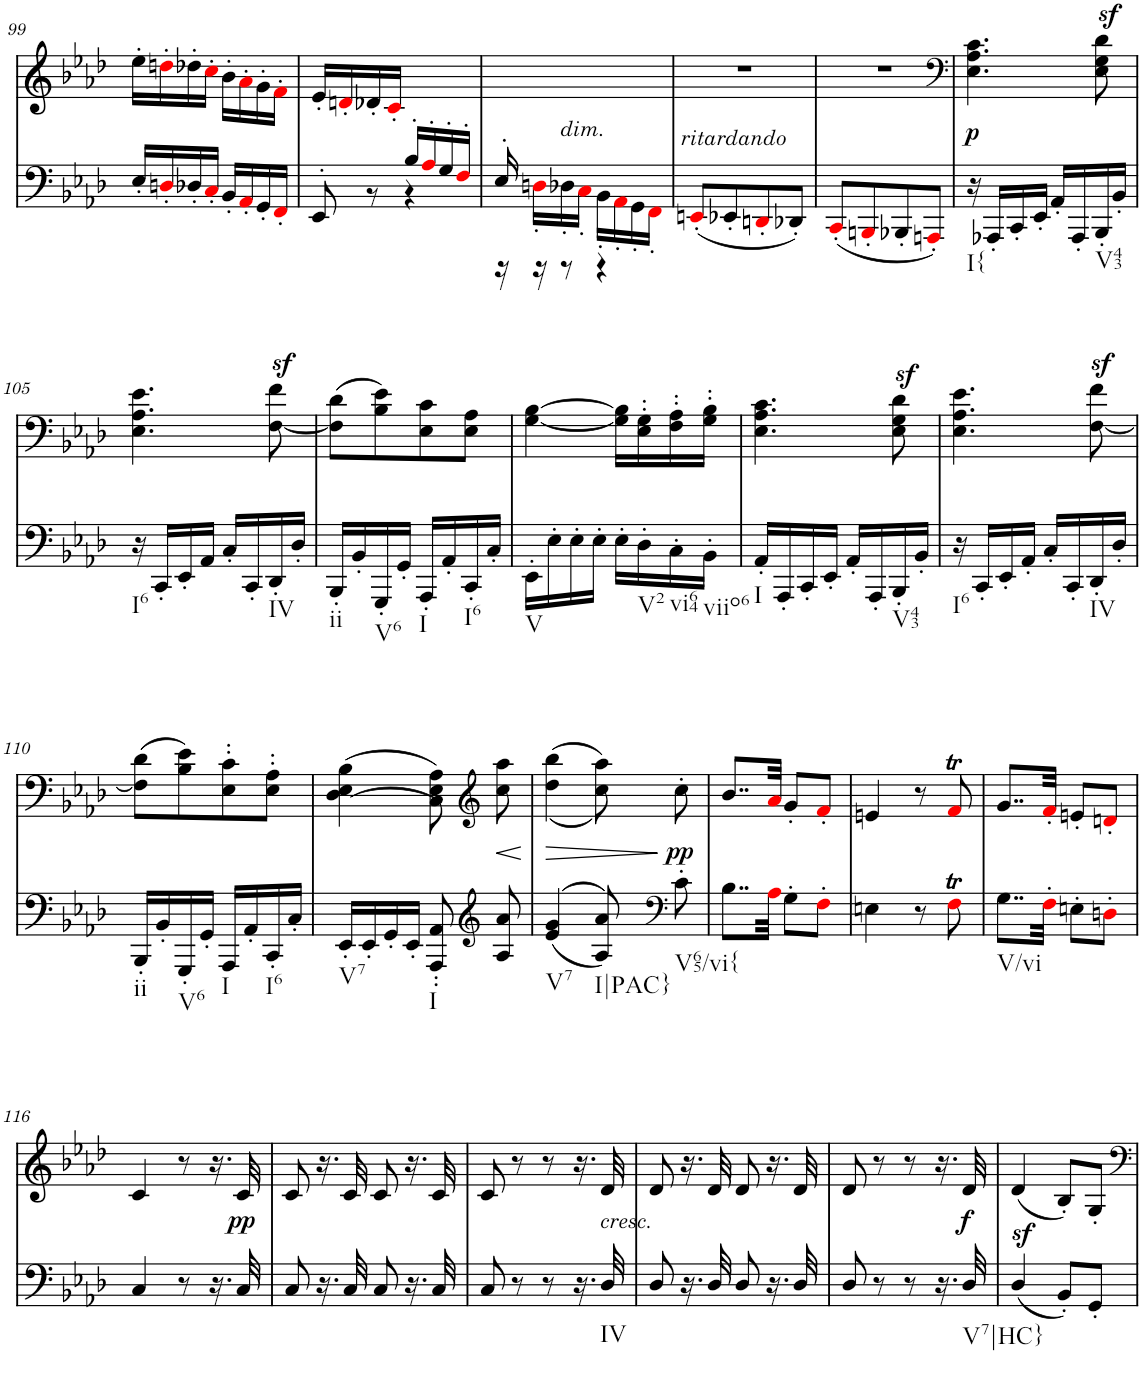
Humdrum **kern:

**kern	**dynam	**kern	**text	**dynam
*part2	*part2	*part1	*part1	*part1
*staff2	*staff2	*staff1	*staff1	*staff1
*I"piano	*	*I"piano	*	*
*I'Pno	*	*I'Pno	*	*
!!LO:PB:g=z
*clefF4	*	*clefG2	*	*
*k[b-e-a-d-]	*	*k[b-e-a-d-]	*	*
*A-:	*	*A-:	*	*
*M2/4	*	*M2/4	*	*
=99	=99	=99	=99	=99
16E-'/LL	.	16ee-'\LL	.	.
16Dn'i/	.	16ddn'i\	.	.
16D-X'/	.	16dd-X'\	.	.
16C'i/JJ	.	16cc'i\JJ	.	.
16BB-'/LL	.	16b-'\LL	.	.
16AA-'i/	.	16a-'i\	.	.
16GG'/	.	16g'\	.	.
16FF'i/JJ	.	16f'i\JJ	.	.
=100	=100	=100	=100	=100
*^	*	*	*	*
4ryy	8EE-'/	.	16e-'/LL	.	.
.	.	.	16dn'i/	.	.
.	8r	.	16d-X'/	.	.
!	!	!	!	!LO:LY:b	!
.	.	.	16c'i/JJ	>	.
16B-'/LL	4r	.	4ryy	.	.
16A-'i/	.	.	.	.	.
16G'/	.	.	.	.	.
16F'i/JJ	.	.	.	.	.
=101	=101	=101	=101	=101	=101
16E-'/	16r	.	16ryy	.	.
16Dn'i\LL	16r	.	16ryy	.	.
!LO:TX:a:i:t=dim.	!	!	!	!	!
16D-X'\	8r	.	8ryy	.	.
16C'i\JJ	.	.	.	.	.
16BB-'\LL	4r	.	4ryy	.	.
16AA-'i\	.	.	.	.	.
16GG'\	.	.	.	.	.
16FF'i\JJ	.	.	.	.	.
*v	*v	*	*	*	*
=102	=102	=102	=102	=102
(8EEn'i/L	.	2r	.	.
!	!LO:DY:a	!	!	!
8EE-X'/	other-dynamics	.	.	.
8DDn'i/	.	.	.	.
8DD-X'/J)	.	.	.	.
=103	=103	=103	=103	=103
(8CC'i/L	.	2r	.	.
8BBBn'i/	.	.	.	.
8BBB-X'/	.	.	.	.
8AAAn'i/J)	.	.	.	.
=104	=104	=104	=104	=104
*	*	*clefF4	*	*
!LO:TX:b:t=I{	!	!	!	!
!	!	!	!LO:LY:b	!LO:DY:b
16r	.	4.E-\ 4.A-\ 4.c\	p	p
16AAA-X'/LL	.	.	.	.
16CC'/	.	.	.	.
16EE-'/JJ	.	.	.	.
16AA-'/LL	.	.	.	.
16AAA-'/	.	.	.	.
!LO:TX:b:t=V43	!	!	!	!
16BBB-'/	.	8E-\z> 8G\z> 8d-\z>	.	.
16BB-'/JJ	.	.	.	.
!!LO:LB:g=z
=105	=105	=105	=105	=105
!LO:TX:b:t=I6	!	!	!	!
16r	.	4.E-\ 4.A-\ 4.e-\	.	.
16CC'/LL	.	.	.	.
16EE-'/	.	.	.	.
16AA-/JJ	.	.	.	.
16C'/LL	.	.	.	.
16CC'/	.	.	.	.
!LO:TX:b:t=IV	!	!	!	!
16DD-'/	.	[8F\z> 8f\z>	.	.
16D-'/JJ	.	.	.	.
=106	=106	=106	=106	=106
!LO:TX:b:t=ii	!	!	!	!
16BBB-'/LL	.	(8F\] 8d-\L	.	.
16BB-'/	.	.	.	.
!LO:TX:b:t=V6	!	!	!	!
16GGG'/	.	8B-\ 8e-\)	.	.
16GG'/JJ	.	.	.	.
!LO:TX:b:t=I	!	!	!	!
16AAA-'/LL	.	8E-\ 8c\	.	.
16AA-'/	.	.	.	.
!LO:TX:b:t=I6	!	!	!	!
16CC'/	.	8E-\ 8A-\J	.	.
16C'/JJ	.	.	.	.
=107	=107	=107	=107	=107
!LO:TX:b:t=V	!	!	!	!
16EE-'\LL	.	[4G\ [4B-\	.	.
16E-'\	.	.	.	.
16E-'\	.	.	.	.
16E-'\JJ	.	.	.	.
16E-'\LL	.	16G\] 16B-\]LL	.	.
!LO:TX:b:t=V2	!	!	!	!
16D-'\	.	16E-\' 16G\'	.	.
!LO:TX:b:t=vi64	!	!	!	!
16C'\	.	16F\' 16A-\'	.	.
!LO:TX:b:t=viio6	!	!	!	!
16BB-'\JJ	.	16G\' 16B-\'JJ	.	.
=108	=108	=108	=108	=108
!LO:TX:b:t=I	!	!	!	!
16AA-'/LL	.	4.E-\ 4.A-\ 4.c\	.	.
16AAA-'/	.	.	.	.
16CC'/	.	.	.	.
16EE-'/JJ	.	.	.	.
16AA-'/LL	.	.	.	.
16AAA-'/	.	.	.	.
!LO:TX:b:t=V43	!	!	!	!
16BBB-'/	.	8E-\z> 8G\z> 8d-\z>	.	.
16BB-'/JJ	.	.	.	.
=109	=109	=109	=109	=109
!LO:TX:b:t=I6	!	!	!	!
16r	.	4.E-\ 4.A-\ 4.e-\	.	.
16CC'/LL	.	.	.	.
16EE-'/	.	.	.	.
16AA-'/JJ	.	.	.	.
16C'/LL	.	.	.	.
16CC'/	.	.	.	.
!LO:TX:b:t=IV	!	!	!	!
16DD-'/	.	[8F\z> 8f\z>	.	.
16D-'/JJ	.	.	.	.
!!LO:LB:g=z
=110	=110	=110	=110	=110
!LO:TX:b:t=ii	!	!	!	!
16BBB-'/LL	.	(8F\] 8d-\L	.	.
16BB-'/	.	.	.	.
!LO:TX:b:t=V6	!	!	!	!
16GGG'/	.	8B-\ 8e-\)	.	.
16GG'/JJ	.	.	.	.
!LO:TX:b:t=I	!	!	!	!
16AAA-/LL	.	8E-\' 8c\'	.	.
16AA-'/	.	.	.	.
!LO:TX:b:t=I6	!	!	!	!
16CC'/	.	8E-\' 8A-\'J	.	.
16C'/JJ	.	.	.	.
=111	=111	=111	=111	=111
!LO:TX:b:t=V7	!	!	!	!
16EE-'/LL	.	(>(4D-\ 4E-\ 4B-\	.	.
16EE-'/	.	.	.	.
16GG'/	.	.	.	.
16EE-'/JJ	.	.	.	.
!LO:TX:b:t=I	!	!	!	!
8AAA-/' 8AA-/'	.	8C\ 8E-\ 8A-\))	.	.
*clefG2	*	*clefG2	*	*
!	!	!	!	!LO:HP:b
8A-/ 8a-/	.	8cc\ 8aa-\	.	<
.	.	.	.	[
=112	=112	=112	=112	=112
!LO:TX:b:t=V7	!	!	!	!
!	!	!	!	!LO:HP:b
(>(4e-/ 4g/	.	(<(4dd-\ 4bb-\	.	>
!LO:TX:b:t=I|PAC}	!	!	!	!
8A-/ 8a-/))	.	8cc\ 8aa-\))	.	.
*clefF4	*	*	*	*
!LO:TX:b:t=V65/vi{	!	!	!	!
!	!	!	!LO:LY:b	!LO:DY:n=1:b
8c'\	.	8cc'\	pp	] pp
=113	=113	=113	=113	=113
8..B-\L	.	8..b-/L	.	.
32A-i\Jkk	.	32a-i/Jkk	.	.
8G'\L	.	8g'/L	.	.
8F'i\J	.	8f'i/J	.	.
=114	=114	=114	=114	=114
4En\	.	4en/	.	.
8r	.	8r	.	.
8FTi\	.	8fTi/	.	.
=115	=115	=115	=115	=115
!LO:TX:b:t=V/vi	!	!	!	!
8..G\L	.	8..g/L	.	.
32F'i\Jkk	.	32f'i/Jkk	.	.
8En'\L	.	8en'/L	.	.
8Dn'i\J	.	8dn'i/J	.	.
!!LO:LB:g=z
=116	=116	=116	=116	=116
4C/	.	4c/	.	.
8r	.	8r	.	.
16.r	.	16.r	.	.
!	!	!	!	!LO:DY:b
32C/	.	32c/	.	pp
=117	=117	=117	=117	=117
8C/	.	8c/	.	.
16.r	.	16.r	.	.
32C/	.	32c/	.	.
8C/	.	8c/	.	.
16.r	.	16.r	.	.
32C/	.	32c/	.	.
=118	=118	=118	=118	=118
8C/	.	8c/	.	.
8r	.	8r	.	.
8r	.	8r	.	.
16.r	.	16.r	.	.
!	!	!LO:TX:b:i:t=cresc.	!	!
!LO:TX:b:t=IV	!	!	!	!
32D-/	.	32d-/	.	.
=119	=119	=119	=119	=119
8D-/	.	8d-/	.	.
16.r	.	16.r	.	.
32D-/	.	32d-/	.	.
8D-/	.	8d-/	.	.
16.r	.	16.r	.	.
32D-/	.	32d-/	.	.
=120	=120	=120	=120	=120
8D-/	.	8d-/	.	.
8r	.	8r	.	.
8r	.	8r	.	.
16.r	.	16.r	.	.
!LO:TX:b:t=V7|HC}	!	!	!	!
!	!	!	!LO:LY:b	!LO:DY:b
32D-/	.	32d-/	f	f
=121	=121	=121	=121	=121
(4D-/	.	(4d-z</	.	.
8BB-'/L)	.	8B-'/L)	.	.
8GG'/J	.	8G'/J	.	.
=	=	=	=	=
*-	*-	*-	*-	*-
